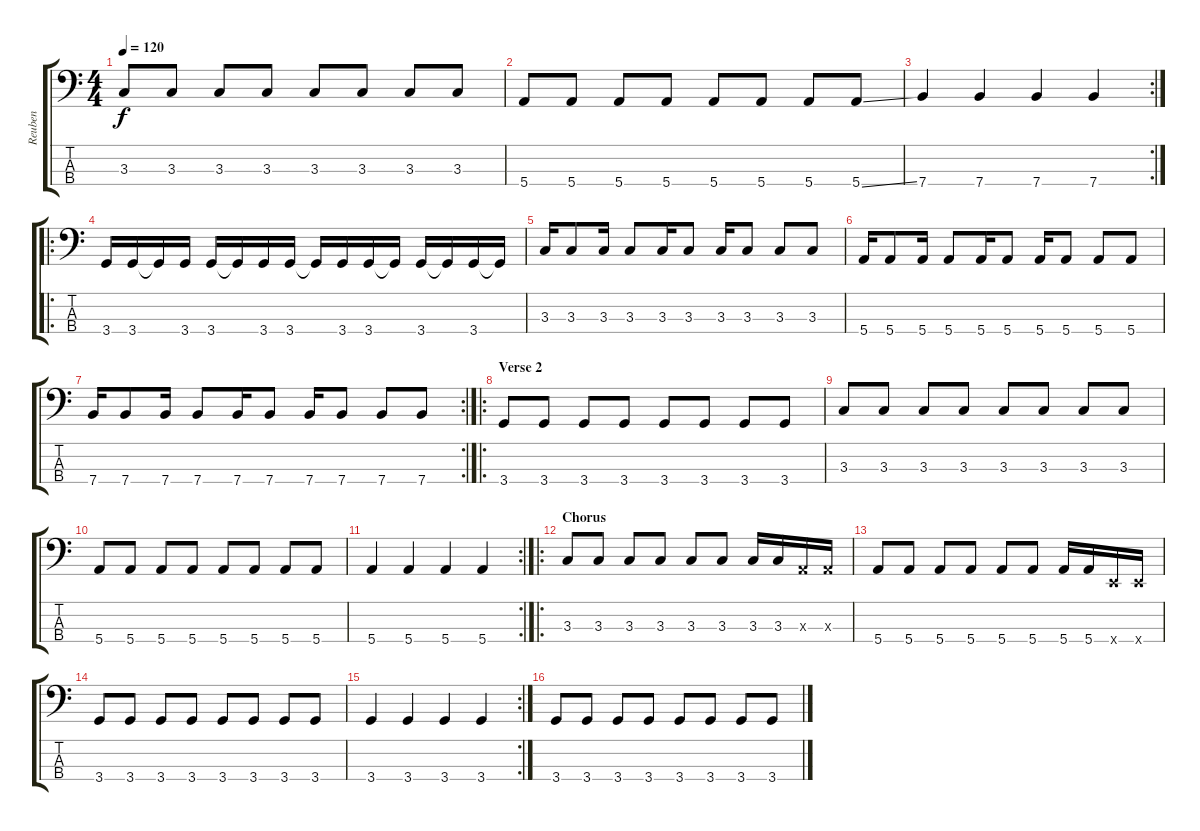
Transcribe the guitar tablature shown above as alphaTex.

\track ("Reuben" "Reuben") {instrument electricbasspick}
\staff {score tabs}
\tuning (G2 D2 A1 E1) {hide}
\ts (4 4)
\tempo 120
\clef f4
\ks c
3.3.8{dy f} 3.3.8 3.3.8 3.3.8 3.3.8 3.3.8 3.3.8 3.3.8 |
5.4.8 5.4.8 5.4.8 5.4.8 5.4.8 5.4.8 5.4.8 5.4{ss}.8 |
\rc 2
7.4.4 7.4.4 7.4.4 7.4.4 |
\ro
3.4.16 3.4.16 3.4{t}.16 3.4.16 3.4.16 3.4{t}.16 3.4.16 3.4.16 3.4{t}.16 3.4.16 3.4.16 3.4{t}.16 3.4.16 3.4{t}.16 3.4.16 3.4{t}.16 |
3.3.16 3.3.8 3.3.16 3.3.8 3.3.16 3.3.8 3.3.16 3.3.8 3.3.8 3.3.8 |
5.4.16 5.4.8 5.4.16 5.4.8 5.4.16 5.4.8 5.4.16 5.4.8 5.4.8 5.4.8 |
\rc 2
7.4.16 7.4.8 7.4.16 7.4.8 7.4.16 7.4.8 7.4.16 7.4.8 7.4.8 7.4.8 |
\ro
\section ("" "Verse 2")
3.4.8 3.4.8 3.4.8 3.4.8 3.4.8 3.4.8 3.4.8 3.4.8 |
3.3.8 3.3.8 3.3.8 3.3.8 3.3.8 3.3.8 3.3.8 3.3.8 |
5.4.8 5.4.8 5.4.8 5.4.8 5.4.8 5.4.8 5.4.8 5.4.8 |
\rc 2
5.4.4 5.4.4 5.4.4 5.4.4 |
\ro
\section ("" "Chorus")
3.3.8 3.3.8 3.3.8 3.3.8 3.3.8 3.3.8 3.3.16 3.3.16 0.3{x}.16 0.3{x}.16 |
5.4.8 5.4.8 5.4.8 5.4.8 5.4.8 5.4.8 5.4.16 5.4.16 0.4{x}.16 0.4{x}.16 |
3.4.8 3.4.8 3.4.8 3.4.8 3.4.8 3.4.8 3.4.8 3.4.8 |
\rc 2
3.4.4 3.4.4 3.4.4 3.4.4 |
3.4.8 3.4.8 3.4.8 3.4.8 3.4.8 3.4.8 3.4.8 3.4.8
